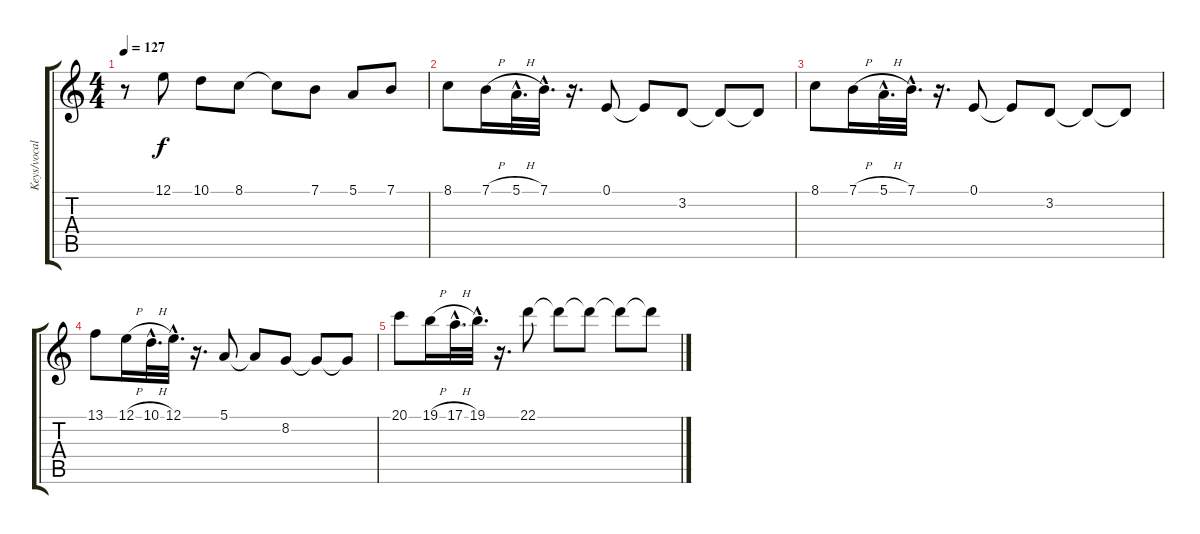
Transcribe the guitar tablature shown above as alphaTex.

\track ("Keys/vocals" "Keys/vocal") {instrument lead2sawtooth}
\staff {score tabs}
\tuning (E4 B3 G3 D3 A2 E2) {hide}
\ts (4 4)
\tempo 127
\clef g2
\ks c
r.8{dy f} 12.1{t}.8 10.1.8 8.1.8 8.1{t}.8 7.1.8 5.1.8 7.1.8 |
8.1.8 7.1{h}.16 5.1{h hac}.32{d} 7.1{hac}.32{d} r.16{d} 0.1.8 0.1{t}.8 3.2.8 3.2{t}.8 3.2{t}.8 |
8.1.8 7.1{h}.16 5.1{h hac}.32{d} 7.1{hac}.32{d} r.16{d} 0.1.8 0.1{t}.8 3.2.8 3.2{t}.8 3.2{t}.8 |
13.1.8 12.1{h}.16 10.1{h hac}.32{d} 12.1{hac}.32{d} r.16{d} 5.1.8 5.1{t}.8 8.2.8 8.2{t}.8 8.2{t}.8 |
20.1.8 19.1{h}.16 17.1{h hac}.32{d} 19.1{hac}.32{d} r.16{d} 22.1.8 22.1{t}.8 22.1{t}.8 22.1{t}.8 22.1{t}.8
